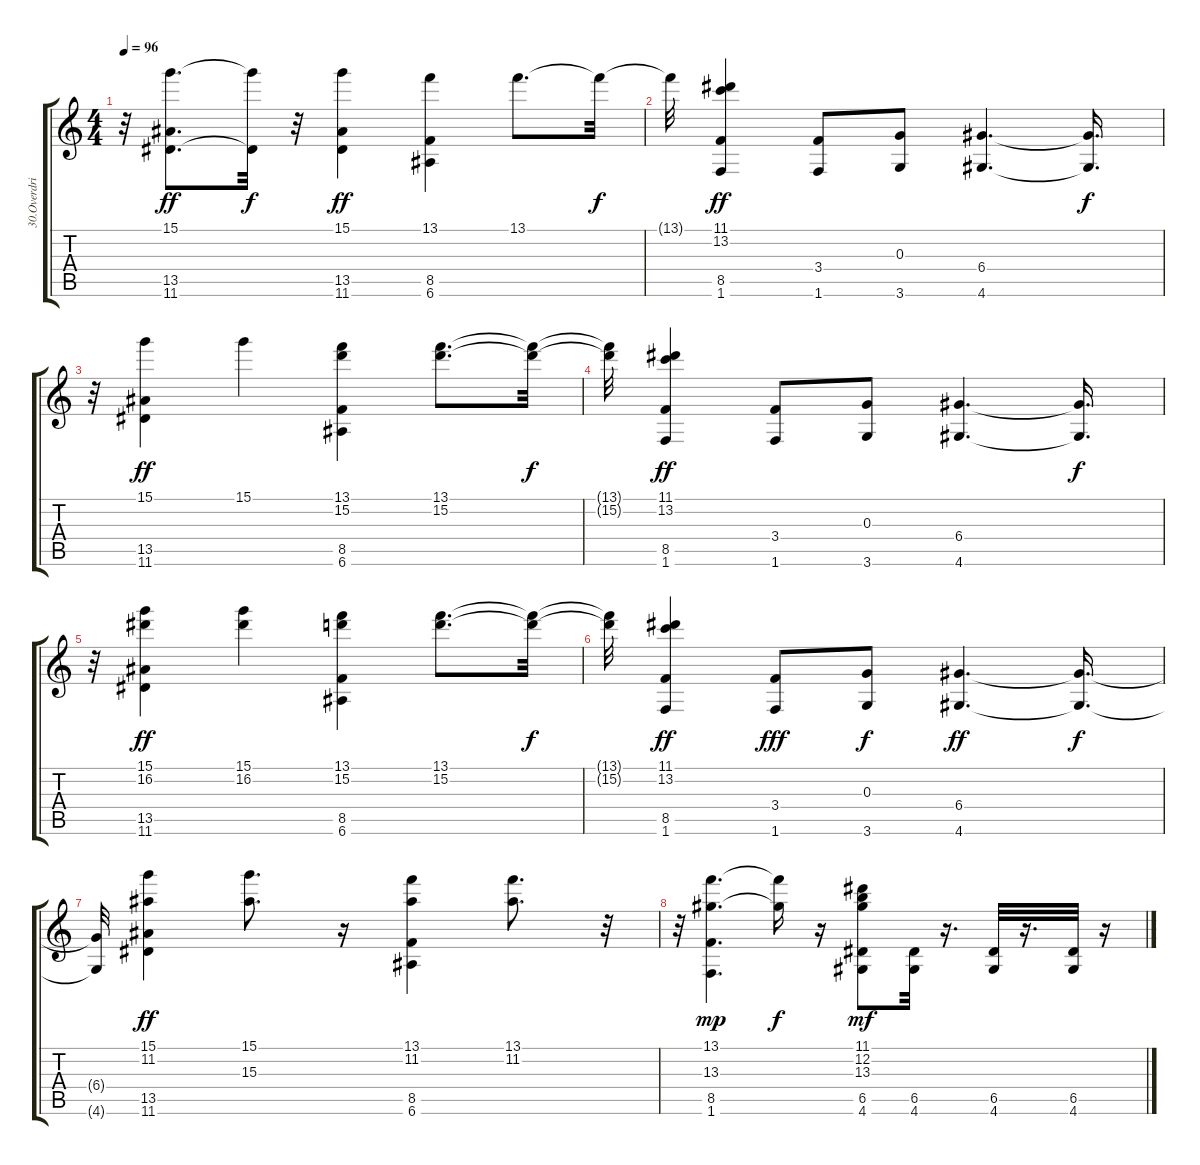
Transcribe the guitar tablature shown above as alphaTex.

\track ("30.Overdriven Guitar" "30.Overdri") {instrument overdrivenguitar}
\staff {score tabs}
\tuning (E4 B3 G3 D3 A2 E2) {hide}
\ts (4 4)
\tempo 96
\clef g2
\ks c
r.32{dy fff} (15.1 13.5 11.6).8{d dy ff} (15.1{t} 11.6{t}).32{dy f} r.32 (15.1 13.5 11.6).4{dy ff} (13.1 8.5 6.6).4 13.1.8{d} 13.1{t}.32{dy f} |
13.1{t}.32 (11.1 13.2 8.5 1.6).4{dy ff} (3.4 1.6).8 (0.3 3.6).8 (6.4 4.6).4{d} (6.4{t} 4.6{t}).16{d dy f} |
r.32 (15.1 13.5 11.6).4{dy ff} 15.1.4 (13.1 15.2 8.5 6.6).4 (13.1 15.2).8{d} (13.1{t} 15.2{t}).32{dy f} |
(13.1{t} 15.2{t}).32 (11.1 13.2 8.5 1.6).4{dy ff} (3.4 1.6).8 (0.3 3.6).8 (6.4 4.6).4{d} (6.4{t} 4.6{t}).16{d dy f} |
r.32 (15.1 16.2 13.5 11.6).4{dy ff} (15.1 16.2).4 (13.1 15.2 8.5 6.6).4 (13.1 15.2).8{d} (13.1{t} 15.2{t}).32{dy f} |
(13.1{t} 15.2{t}).32 (11.1 13.2 8.5 1.6).4{dy ff} (3.4 1.6).8{dy fff} (0.3 3.6).8{dy f} (6.4 4.6).4{d dy ff} (6.4{t} 4.6{t}).16{d dy f} |
(6.4{t} 4.6{t}).32 (15.1 11.2 13.5 11.6).4{dy ff} (15.1 15.3).8{d} r.16 (13.1 11.2 8.5 6.6).4 (13.1 11.2).8{d} r.32 |
r.32 (13.1 13.3 8.5 1.6).4{d dy mp} (13.1{t} 13.3{t}).16{dy f} r.16 (11.1 12.2 13.3 6.5 4.6).8{dy mf} (6.5 4.6).32 r.16{d} (6.5 4.6).32 r.16{d} (6.5 4.6).32 r.16
